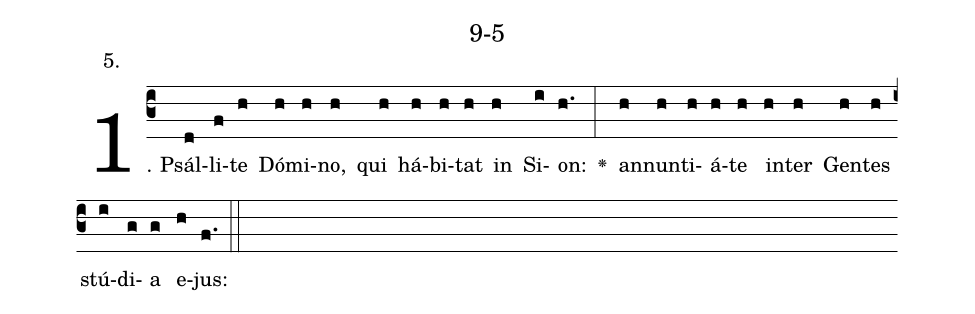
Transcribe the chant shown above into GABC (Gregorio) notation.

name: 9-5;
annotation: 5.;
%%
(c3)1. Psál(d)li(f)te(h) Dó(h)mi(h)no,(h) qui(h) há(h)bi(h)tat(h) in(h) Si(i)on:(h.) <v>\greheightstar</v>(:) an(h)nun(h)ti(h)á(h)te(h) in(h)ter(h) Gen(h)tes(h) stú(i)di(g)a(g) e(h)jus:(f.) (::)


%E(h) u(h) o(i) u(g) a(h) e.(f.) (::)
